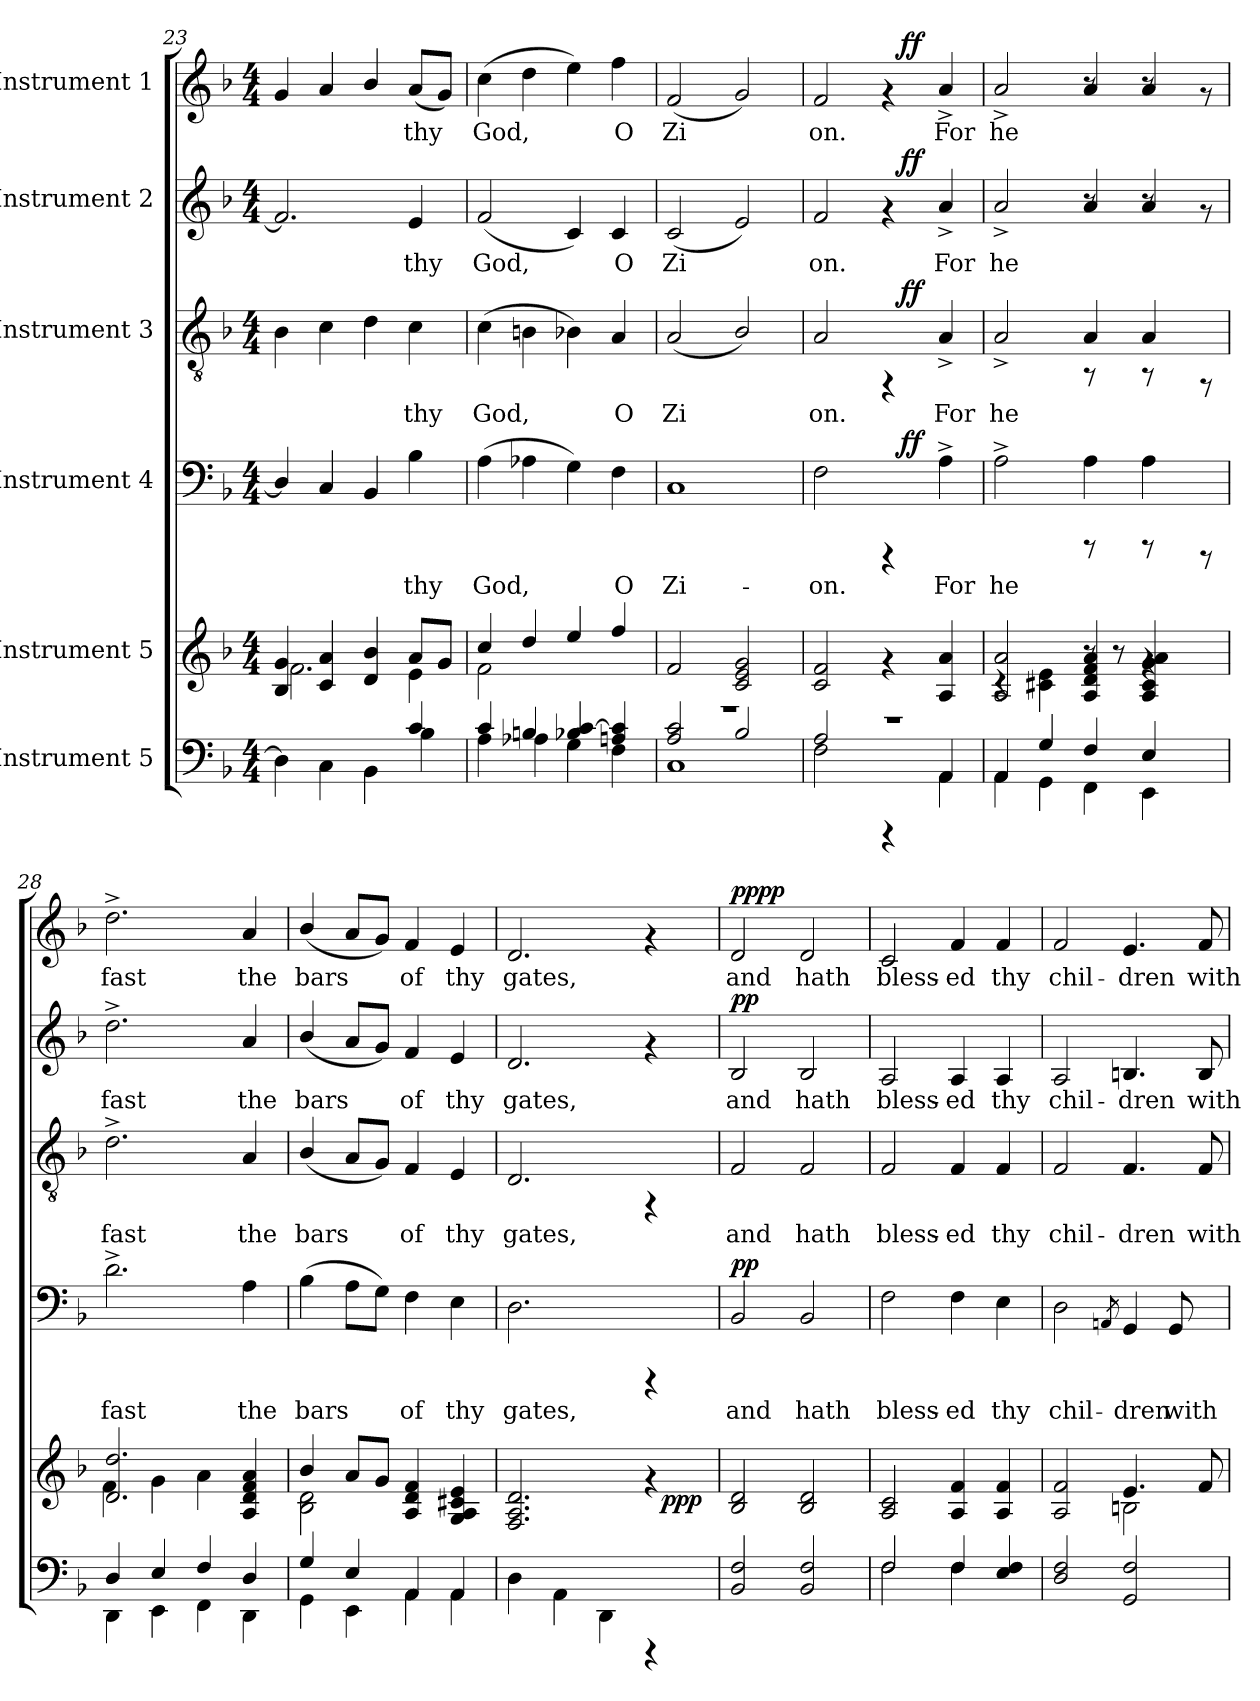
**kern	**kern	**dynam	**kern	**text	**dynam	**kern	**text	**dynam	**kern	**text	**dynam	**kern	**text	**dynam
*part6	*part5	*part5	*part4	*part4	*part4	*part3	*part3	*part3	*part2	*part2	*part2	*part1	*part1	*part1
*staff6	*staff5	*staff5	*staff4	*staff4	*staff4	*staff3	*staff3	*staff3	*staff2	*staff2	*staff2	*staff1	*staff1	*staff1
*I"Instrument 5	*I"Instrument 5	*	*I"Instrument 4	*	*	*I"Instrument 3	*	*	*I"Instrument 2	*	*	*I"Instrument 1	*	*
*clefF4	*clefG2	*	*clefF4	*	*	*clefGv2	*	*	*clefG2	*	*	*clefG2	*	*
*k[b-]	*k[b-]	*	*k[b-]	*	*	*k[b-]	*	*	*k[b-]	*	*	*k[b-]	*	*
*F:	*F:	*	*F:	*	*	*F:	*	*	*F:	*	*	*F:	*	*
*M4/4	*M4/4	*	*M4/4	*	*	*M4/4	*	*	*M4/4	*	*	*M4/4	*	*
=23	=23	=23	=23	=23	=23	=23	=23	=23	=23	=23	=23	=23	=23	=23
*^	*^	*	*	*	*	*	*	*	*	*	*	*	*	*
!	!	!	!	!	!	!LO:LY:b:cj	!	!	!LO:LY:b:cj	!	!	!LO:LY:b:cj	!	!	!LO:LY:b:cj	!
2.ryy	4D\]	4g/ 4B-/	2.f\	.	4D/]	.	.	4B-\	.	.	2.f/]	.	.	4g/	.	.
!	!	!	!	!	!	!LO:LY:b:cj	!	!	!LO:LY:b:cj	!	!	!	!	!	!LO:LY:b:cj	!
.	4C\	4c/ 4a/	.	.	4C/	.	.	4c\	.	.	.	.	.	4a/	.	.
!	!	!	!	!	!	!LO:LY:b:cj	!	!	!LO:LY:b:cj	!	!	!	!	!	!LO:LY:b:cj	!
.	4BB-\	4d/ 4b-/	.	.	4BB-/	.	.	4d\	.	.	.	.	.	4b-/	.	.
!	!	!	!	!	!	!LO:LY:b:cj	!	!	!LO:LY:b:cj	!	!	!LO:LY:b:cj	!	!	!LO:LY:b:cj	!
4c/	4B-\	8a/L	4e\	.	4B-\	thy	.	4c\	thy	.	4e/	thy	.	(<8a/L	thy	.
!	!	!	!	!	!	!	!	!	!	!	!	!	!	!	!LO:LY:b:cj	!
.	.	8g/J	.	.	.	.	.	.	.	.	.	.	.	8g/J)	.	.
=24	=24	=24	=24	=24	=24	=24	=24	=24	=24	=24	=24	=24	=24	=24	=24	=24
!	!	!	!	!	!	!LO:LY:b:cj	!	!	!LO:LY:b:cj	!	!	!LO:LY:b:cj	!	!	!LO:LY:b:cj	!
4c/	4A\	4cc/	2f\	.	(>4A\	God,	.	(>4c\	God,	.	(<2f/	God,	.	(>4cc\	God,	.
!	!	!	!	!	!	!LO:LY:b:cj	!	!	!LO:LY:b:cj	!	!	!	!	!	!LO:LY:b:cj	!
4Bn/	4A-X\	4dd/	.	.	4A-X\	.	.	4Bn\	.	.	.	.	.	4dd\	.	.
!	!	!	!	!	!	!LO:LY:b:cj	!	!	!LO:LY:b:cj	!	!	!LO:LY:b:cj	!	!	!LO:LY:b:cj	!
4B-X/ [>4c/	4G\	4ee/	2ryy	.	4G\)	.	.	4B-X\)	.	.	4c/)	.	.	4ee\)	.	.
!	!	!	!	!	!	!LO:LY:b:cj	!	!	!LO:LY:b:cj	!	!	!LO:LY:b:cj	!	!	!LO:LY:b:cj	!
4c/] 4An/	4F\	4ff/	.	.	4F\	O	.	4A/	O	.	4c/	O	.	4ff\	O	.
=25	=25	=25	=25	=25	=25	=25	=25	=25	=25	=25	=25	=25	=25	=25	=25	=25
!	!	!	!	!	!	!LO:LY:b:cj	!	!	!LO:LY:b:cj	!	!	!LO:LY:b:cj	!	!	!LO:LY:b:cj	!
2A/ 2c/	1C	2f/	1r	.	1C	Zi-	.	(<2A/	Zi-	.	(<2c/	Zi-	.	(<2f/	Zi-	.
!	!	!	!	!	!	!	!	!	!LO:LY:b:cj	!	!	!LO:LY:b:cj	!	!	!LO:LY:b:cj	!
2B-/	.	2e/ 2c/ 2g/	.	.	.	.	.	2B-/)	--	.	2e/)	--	.	2g/)	--	.
=26	=26	=26	=26	=26	=26	=26	=26	=26	=26	=26	=26	=26	=26	=26	=26	=26
!	!	!	!	!	!	!LO:LY:b:cj	!	!	!LO:LY:b:cj	!	!	!LO:LY:b:cj	!	!	!LO:LY:b:cj	!
*	*	*	*	*	*^	*	*	*^	*	*	*^	*	*	*^	*	*
2A/	2F\	2f/ 2c/	1r	.	2F\	2ryy	-on.	.	2A/	2ryy	-on.	.	2f/	2ryy	-on.	.	2f/	2ryy	-on.	.
4rCCC	4ryy	4rf	.	.	4rCCC	16ryy	.	.	4rFF	16ryy	.	.	4rf	16ryy	.	.	4rf	16ryy	.	.
!	!	!	!	!	!	!	!	!LO:DY:a	!	!	!	!LO:DY:a	!	!	!	!LO:DY:a	!	!	!	!LO:DY:a
.	.	.	.	.	.	4..ryy	.	ff	.	4..ryy	.	ff	.	4..ryy	.	ff	.	4..ryy	.	ff
!	!	!	!	!	!	!	!LO:LY:b:cj	!	!	!	!LO:LY:b:cj	!	!	!	!LO:LY:b:cj	!	!	!	!LO:LY:b:cj	!
4AA/	4AA\	4a/ 4A/	.	.	4A^>\	.	For	.	4A^>/	.	For	.	4a^>/	.	For	.	4a^>/	.	For	.
!!LO:LB:g=z	!!
=27	=27	=27	=27	=27	=27	=27	=27	=27	=27	=27	=27	=27	=27	=27	=27	=27	=27	=27	=27	=27
!	!	!	!	!	!	!	!LO:LY:b:cj	!	!	!	!LO:LY:b:cj	!	!	!	!LO:LY:b:cj	!	!	!	!LO:LY:b:cj	!
4AA/	4AA\	2A/ 2a/	4rc	.	2A^>\	2ryy	he	.	2A^>/	2ryy	he	.	2a^>/	2ryy	he	.	2a^>/	2ryy	he	.
4G/	4GG\	.	4e\ 4c#X\	.	.	.	.	.	.	.	.	.	.	.	.	.	.	.	.	.
4F/	4FF\	4a/ 4f/ 4A/ 4d/	8ra	.	4A\	8rEEE	.	.	4A/	8rAA	.	.	4a/	8ra	.	.	4a/	8ra	.	.
.	.	.	8ra	.	.	8ryy	.	.	.	8ryy	.	.	.	8ryy	.	.	.	8ryy	.	.
4E/	4EE\	4g/ 4c#/ 4A/ 4a/	4rf	.	4A\	8rEEE	.	.	4A/	8rAA	.	.	4a/	8ra	.	.	4a/	8ra	.	.
.	.	.	.	.	.	4ryy	.	.	.	4ryy	.	.	.	4ryy	.	.	.	4ryy	.	.
8ryy	8ryy	8ryy	8ryy	.	8rCCC	.	.	.	8rFF	.	.	.	8rf	.	.	.	8rf	.	.	.
*	*	*	*	*	*v	*v	*	*	*	*	*	*	*v	*v	*	*	*v	*v	*	*
*	*	*	*	*	*	*	*	*v	*v	*	*	*	*	*	*	*	*
=28	=28	=28	=28	=28	=28	=28	=28	=28	=28	=28	=28	=28	=28	=28	=28	=28
!	!	!	!	!	!	!LO:LY:b:cj	!	!	!LO:LY:b:cj	!	!	!LO:LY:b:cj	!	!	!LO:LY:b:cj	!
4D/	4DD\	2.dd/ 2.d/	4f\	.	2.d^>\	fast	.	2.d^>\	fast	.	2.dd^>\	fast	.	2.dd^>\	fast	.
4E/	4EE\	.	4g\	.	.	.	.	.	.	.	.	.	.	.	.	.
4F/	4FF\	.	4a\	.	.	.	.	.	.	.	.	.	.	.	.	.
!	!	!	!	!	!	!LO:LY:b:cj	!	!	!LO:LY:b:cj	!	!	!LO:LY:b:cj	!	!	!LO:LY:b:cj	!
4D/	4DD\	4a/ 4f/ 4d/ 4A/	4ryy	.	4A\	the	.	4A/	the	.	4a/	the	.	4a/	the	.
=29	=29	=29	=29	=29	=29	=29	=29	=29	=29	=29	=29	=29	=29	=29	=29	=29
!	!	!	!	!	!	!LO:LY:b:cj	!	!	!LO:LY:b:cj	!	!	!LO:LY:b:cj	!	!	!LO:LY:b:cj	!
4G/	4GG\	4b-/	2B-\ 2d\	.	(>4B-\	bars	.	(<4B-/	bars	.	(<4b-/	bars	.	(<4b-/	bars	.
!	!	!	!	!	!	!LO:LY:b:cj	!	!	!LO:LY:b:cj	!	!	!LO:LY:b:cj	!	!	!LO:LY:b:cj	!
4E/	4EE\	8a/L	.	.	8A\L	.	.	8A/L	.	.	8a/L	.	.	8a/L	.	.
!	!	!	!	!	!	!LO:LY:b:cj	!	!	!LO:LY:b:cj	!	!	!LO:LY:b:cj	!	!	!LO:LY:b:cj	!
.	.	8g/J	.	.	8G\J)	.	.	8G/J)	.	.	8g/J)	.	.	8g/J)	.	.
!	!	!	!	!	!	!LO:LY:b:cj	!	!	!LO:LY:b:cj	!	!	!LO:LY:b:cj	!	!	!LO:LY:b:cj	!
4AA/	4AA\	4f/ 4d/ 4A/	2ryy	.	4F\	of	.	4F/	of	.	4f/	of	.	4f/	of	.
!	!	!	!	!	!	!LO:LY:b:cj	!	!	!LO:LY:b:cj	!	!	!LO:LY:b:cj	!	!	!LO:LY:b:cj	!
4AA/	4AA\	4e/ 4c#X/ 4G/ 4A/	.	.	4E\	thy	.	4E/	thy	.	4e/	thy	.	4e/	thy	.
=30	=30	=30	=30	=30	=30	=30	=30	=30	=30	=30	=30	=30	=30	=30	=30	=30
!	!	!	!	!	!	!LO:LY:b:cj	!	!	!LO:LY:b:cj	!	!	!LO:LY:b:cj	!	!	!LO:LY:b:cj	!
*v	*v	*	*	*	*	*	*	*	*	*	*	*	*	*	*	*
4D\	2.A/ 2.F/ 2.d/	2ryy	.	2.D\	gates,	.	2.D/	gates,	.	2.d/	gates,	.	2.d/	gates,	.
4AA\	.	.	.	.	.	.	.	.	.	.	.	.	.	.	.
4DD\	.	4ryy	.	.	.	.	.	.	.	.	.	.	.	.	.
4rCCC	4rf	32.ryy	.	4rCCC	.	.	4rFF	.	.	4rf	.	.	4rf	.	.
!	!	!	!LO:DY:b	!	!	!	!	!	!	!	!	!	!	!	!
.	.	8ryy	ppp	.	.	.	.	.	.	.	.	.	.	.	.
.	.	16ryy	.	.	.	.	.	.	.	.	.	.	.	.	.
.	.	64ryy	.	.	.	.	.	.	.	.	.	.	.	.	.
=31	=31	=31	=31	=31	=31	=31	=31	=31	=31	=31	=31	=31	=31	=31	=31
!	!	!	!	!	!LO:LY:b:cj	!LO:DY:a	!	!LO:LY:b:cj	!	!	!LO:LY:b:cj	!LO:DY:b	!	!LO:LY:b:cj	!LO:DY:a
!	!	!	!	!	!	!	!	!	!	!	!	!	!	!	!LO:DY:n=1:b
*	*v	*v	*	*	*	*	*	*	*	*	*	*	*	*	*
2BB-/ 2F/	2B-/ 2d/	.	2BB-/	and	pp	2F/	and	.	2B-/	and	pp	2d/	and	pp pp
!	!	!	!	!LO:LY:b:cj	!	!	!LO:LY:b:cj	!	!	!LO:LY:b:cj	!	!	!LO:LY:b:cj	!
2F/ 2BB-/	2B-/ 2d/	.	2BB-/	hath	.	2F/	hath	.	2B-/	hath	.	2d/	hath	.
=32	=32	=32	=32	=32	=32	=32	=32	=32	=32	=32	=32	=32	=32	=32
*^	*	*	*	*	*	*	*	*	*	*	*	*	*	*
!	!	!	!	!	!LO:LY:b:cj	!	!	!LO:LY:b:cj	!	!	!LO:LY:b:cj	!	!	!LO:LY:b:cj	!
2F/	2F\	2c/ 2A/	.	2F\	bless-	.	2F/	bless-	.	2A/	bless-	.	2c/	bless-	.
!	!	!	!	!	!LO:LY:b:cj	!	!	!LO:LY:b:cj	!	!	!LO:LY:b:cj	!	!	!LO:LY:b:cj	!
4F/	4F\	4A/ 4f/	.	4F\	-ed	.	4F/	-ed	.	4A/	-ed	.	4f/	-ed	.
!	!	!	!	!	!LO:LY:b:cj	!	!	!LO:LY:b:cj	!	!	!LO:LY:b:cj	!	!	!LO:LY:b:cj	!
4E/ 4F/	4ryy	4A/ 4f/	.	4E\	thy	.	4F/	thy	.	4A/	thy	.	4f/	thy	.
!!LO:PB:g=z
=33	=33	=33	=33	=33	=33	=33	=33	=33	=33	=33	=33	=33	=33	=33	=33
*	*	*^	*	*	*	*	*	*	*	*	*	*	*	*	*
!	!	!	!	!	!	!LO:LY:b:cj	!	!	!LO:LY:b:cj	!	!	!LO:LY:b:cj	!	!	!LO:LY:b:cj	!
*v	*v	*	*	*	*	*	*	*	*	*	*	*	*	*	*	*
2F/ 2D/	2A/ 2f/	2ryy	.	2D\	chil-	.	2F/	chil-	.	2A/	chil-	.	2f/	chil-	.
.	.	.	.	8qAAn/	.	.	.	.	.	.	.	.	.	.	.
!	!	!	!	!	!LO:LY:b:cj	!	!	!LO:LY:b:cj	!	!	!LO:LY:b:cj	!	!	!LO:LY:b:cj	!
2GG/ 2F/	4.e/	2Bn\	.	4GG/	-dren	.	4.F/	-dren	.	4.Bn/	-dren	.	4.e/	-dren	.
!	!	!	!	!	!LO:LY:b:cj	!	!	!	!	!	!	!	!	!	!
.	.	.	.	8GG/	with-	.	.	.	.	.	.	.	.	.	.
!	!	!	!	!	!	!	!	!LO:LY:b:cj	!	!	!LO:LY:b:cj	!	!	!LO:LY:b:cj	!
.	8f/	.	.	8ryy	.	.	8F/	with-	.	8B/	with-	.	8f/	with-	.
*	*v	*v	*	*	*	*	*	*	*	*	*	*	*	*	*
=	=	=	=	=	=	=	=	=	=	=	=	=	=	=
*-	*-	*-	*-	*-	*-	*-	*-	*-	*-	*-	*-	*-	*-	*-
